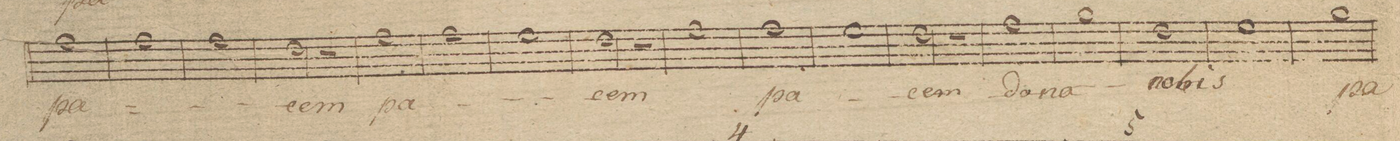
**kern	**text	**dynam
*I"Alto Solo	*	*
*clefC3	*	*
*k[cnfngn]	*	*
*met(c|)	*	*
*M2/2	*	*
1g\	pa-	.
=216	=216	=216
1g\	.	.
=217	=217	=217
1g\	.	.
=218	=218	=218
2e\	-cem	.
2r	.	.
=219	=219	=219
1g\	pa-	.
=220	=220	=220
1g\	.	.
=221	=221	=221
1f\	.	.
=222	=222	=222
2e\	-cem	.
2r	.	.
=223	=223	=223
1g\	.	.
=224	=224	=224
1g\	pa-	.
=225	=225	=225
1f\	.	.
=226	=226	=226
2e\	-cem	.
2r	.	.
=227	=227	=227
1g\	do-	.
=228	=228	=228
1a\	-na	.
=229	=229	=229
1e\	no-	.
=230	=230	=230
1f\	-bis	.
=231	=231	=231
1a\	pa-	.
=232	=232	=232
*-	*-	*-
